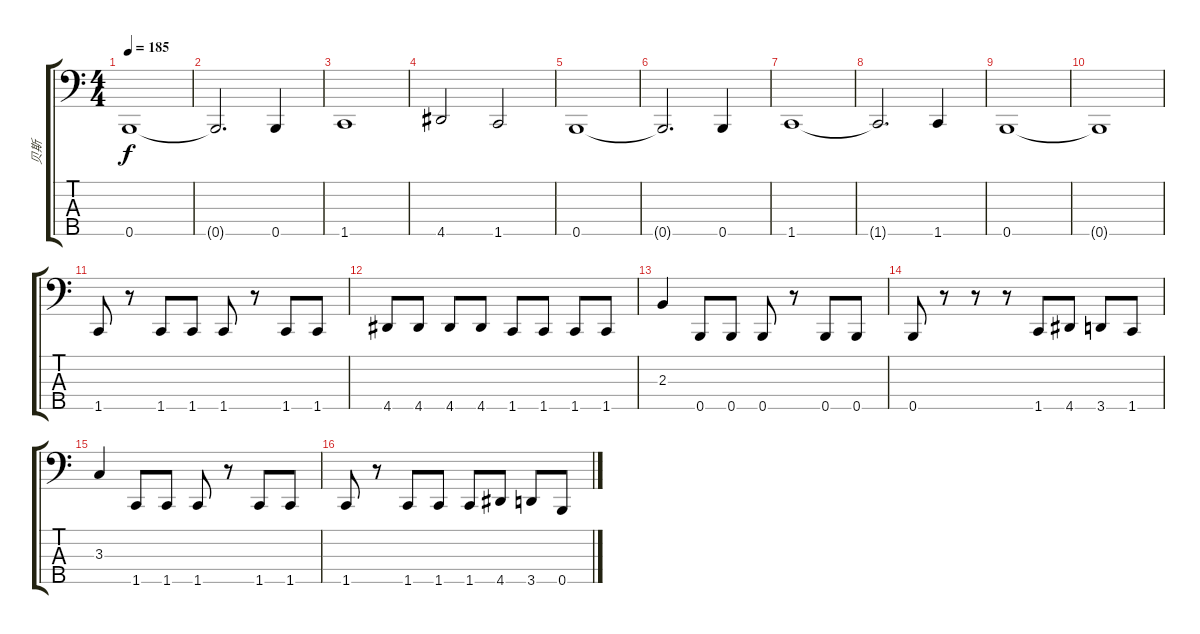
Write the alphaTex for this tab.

\track ("贝斯" "贝斯") {instrument electricbasspick}
\staff {score tabs}
\tuning (G2 D2 A1 E1 B0) {hide}
\ts (4 4)
\tempo 185
\clef f4
\ks c
0.5.1{dy f} |
0.5{t}.2{d} 0.5.4 |
1.5.1 |
4.5.2 1.5.2 |
0.5.1 |
0.5{t}.2{d} 0.5.4 |
1.5.1 |
1.5{t}.2{d} 1.5.4 |
0.5.1 |
0.5{t}.1 |
1.5.8 r.8 1.5.8 1.5.8 1.5.8 r.8 1.5.8 1.5.8 |
4.5.8 4.5.8 4.5.8 4.5.8 1.5.8 1.5.8 1.5.8 1.5.8 |
2.3.4 0.5.8 0.5.8 0.5.8 r.8 0.5.8 0.5.8 |
0.5.8 r.8 r.8 r.8 1.5.8 4.5.8 3.5.8 1.5.8 |
3.3.4 1.5.8 1.5.8 1.5.8 r.8 1.5.8 1.5.8 |
1.5.8 r.8 1.5.8 1.5.8 1.5.8 4.5.8 3.5.8 0.5.8
